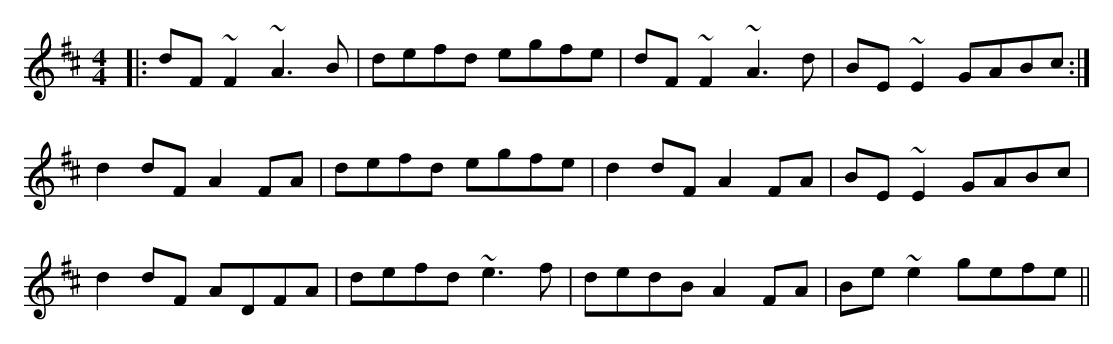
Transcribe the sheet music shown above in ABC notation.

X:1
M:4/4
K:D
|:dF~F2 ~A3B|defd egfe|dF~F2 ~A3d|BE~E2 GABc:|
d2dF A2FA|defd egfe|d2dF A2FA|BE~E2 GABc|
d2dF ADFA|defd ~e3f|dedB A2FA|Be~e2 gefe||
